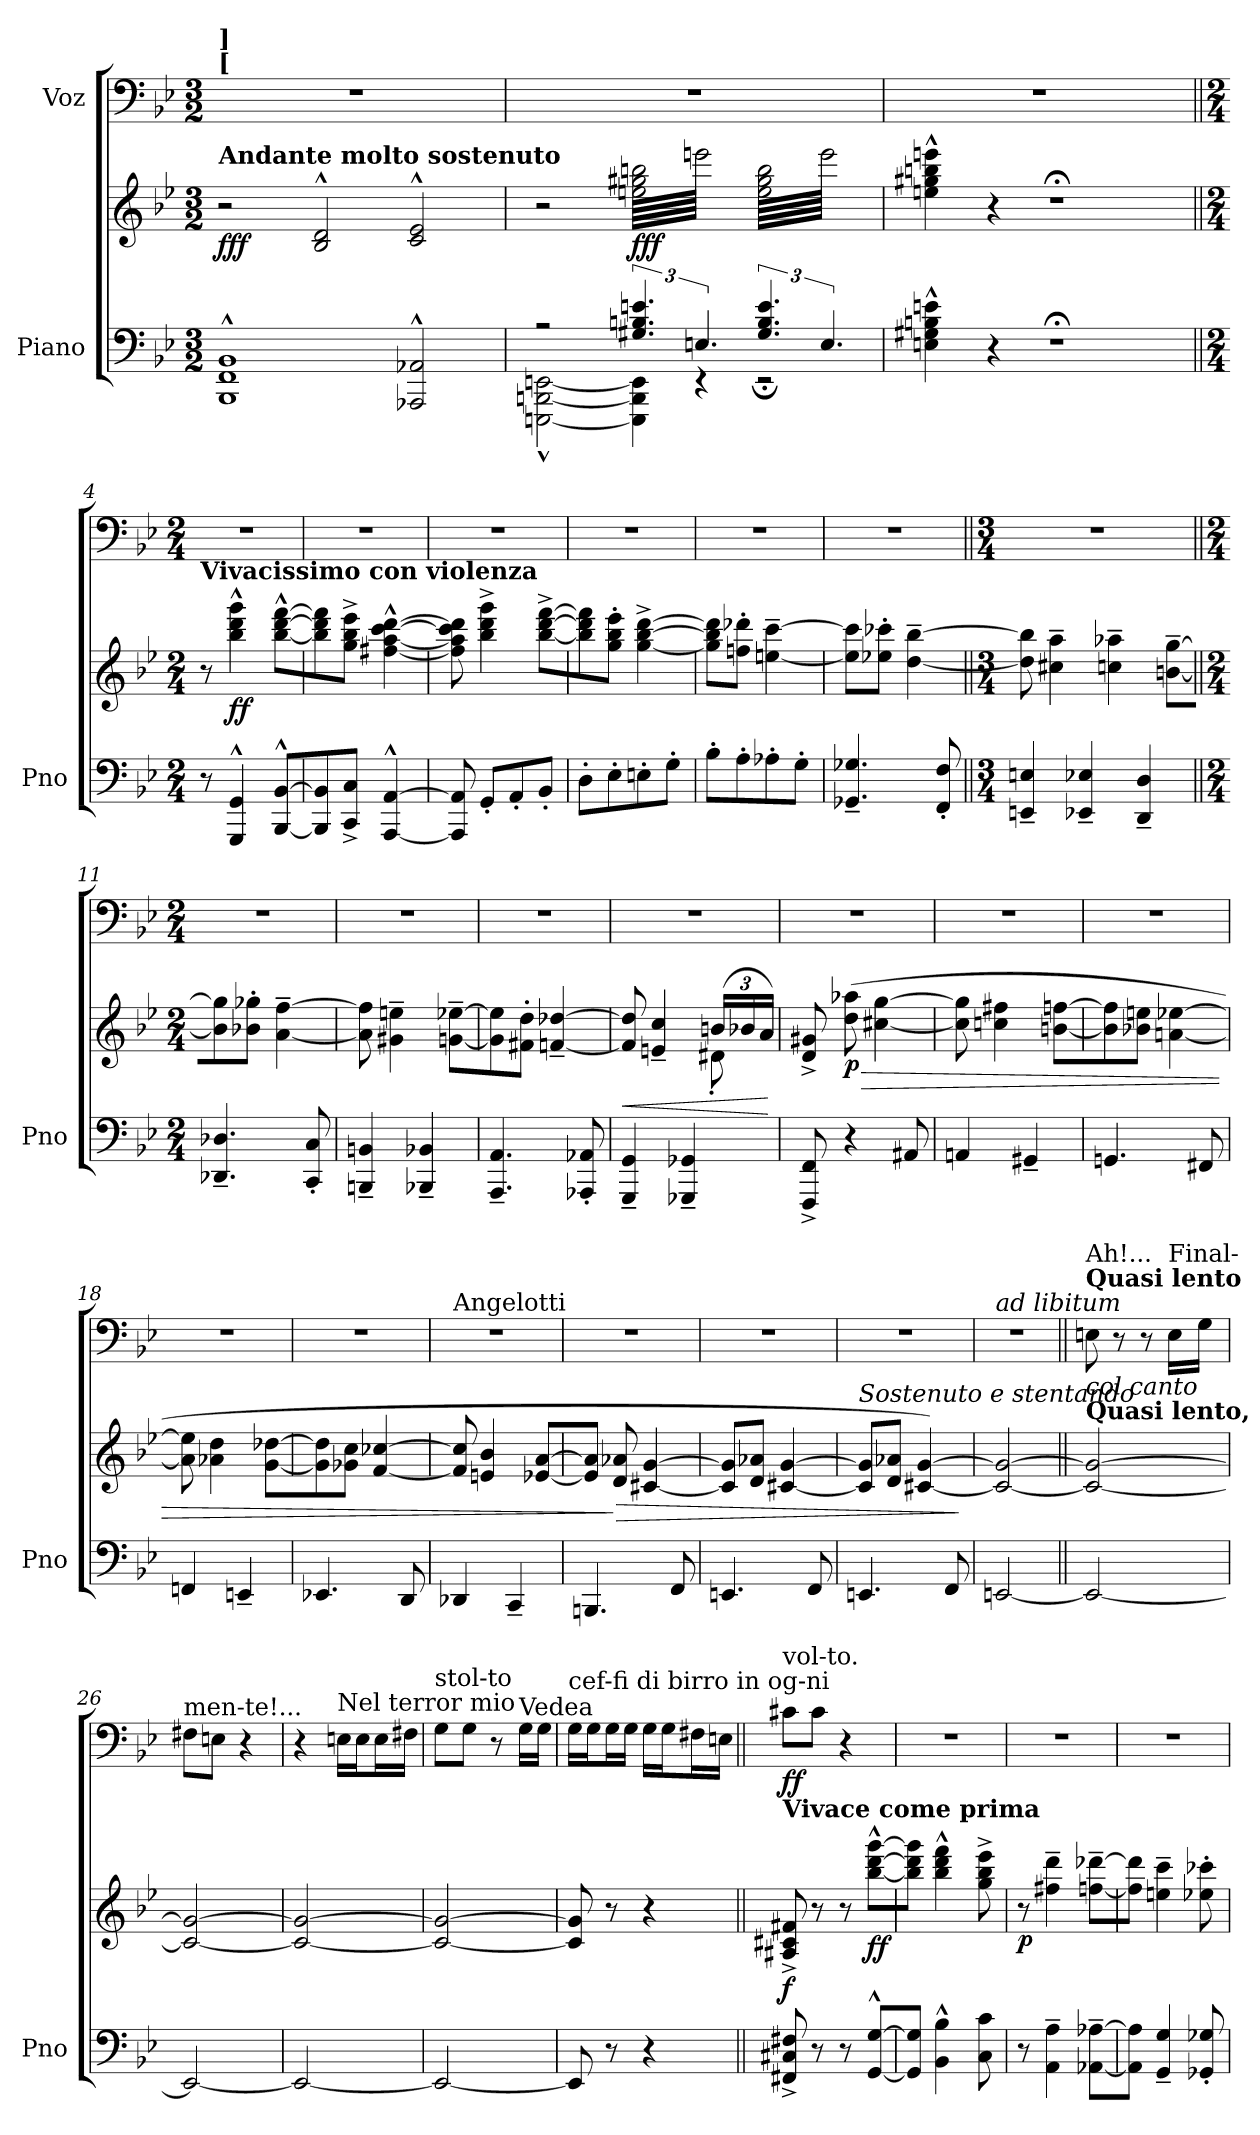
**kern	**kern	**dynam	**kern	**dynam
*part2	*part2	*part2	*part1	*part1
*staff3	*staff2	*staff2/3	*staff1	*staff1
*I"Piano	*	*	*I"Voz	*
*I'Pno	*	*	*	*
*clefF4	*clefG2	*	*clefF4	*
*k[b-e-]	*k[b-e-]	*	*k[b-e-]	*
*M3/2	*M3/2	*	*M3/2	*
*MM138	*MM138	*	*MM138	*
=1	=1	=1	=1	=1
!	!	!	!LO:TX:a:B:t=[	!
!	!	!	!LO:TX:a:B:t=]	!
!	!LO:TX:a:B:t=Andante molto sostenuto	!	!	!
!	!	!LO:DY:b	!	!
1BBB-^^ 1FF^^ 1BB-^^	2r	fff	1.r	.
.	2B-/^^ 2d/^^	.	.	.
2AAA-X/^^ 2AA-X/^^	2c/^^ 2e-/^^	.	.	.
=2	=2	=2	=2	=2
*^	*	*	*	*
2r	[2EEEn\^^ [2BBBn\^^ [2EEn\^^	2r	.	1.r	.
!	!	!LO:TX:a:t=Tutta forza	!	!	!
!	!	!	!LO:DY:b	!	!
*	*	*tremolo	*	*	*
6.G#X/ 6.Bn/ 6.en/	4EEE\] 4BBB\] 4EE\]	(64een\ 64gg#X\ 64bbn\LLLL	fff	.	.
.	.	64eeen\)	.	.	.
.	.	64een\ 64gg#X\ 64bbn\	.	.	.
.	.	64eeen\)	.	.	.
.	.	64een\ 64gg#X\ 64bbn\	.	.	.
.	.	64eeen\)	.	.	.
.	.	64een\ 64gg#X\ 64bbn\	.	.	.
.	.	64eeen\)	.	.	.
.	.	64een\ 64gg#X\ 64bbn\	.	.	.
.	.	64eeen\)	.	.	.
.	.	64een\ 64gg#X\ 64bbn\	.	.	.
.	.	64eeen\)	.	.	.
.	.	64een\ 64gg#X\ 64bbn\	.	.	.
.	.	64eeen\)	.	.	.
.	.	64een\ 64gg#X\ 64bbn\	.	.	.
.	.	64eeen\)	.	.	.
6.En/	4rEE	64een\ 64gg#X\ 64bbn\	.	.	.
.	.	64eeen\)	.	.	.
.	.	64een\ 64gg#X\ 64bbn\	.	.	.
.	.	64eeen\)	.	.	.
.	.	64een\ 64gg#X\ 64bbn\	.	.	.
.	.	64eeen\)	.	.	.
.	.	64een\ 64gg#X\ 64bbn\	.	.	.
.	.	64eeen\)	.	.	.
.	.	64een\ 64gg#X\ 64bbn\	.	.	.
.	.	64eeen\)	.	.	.
.	.	64een\ 64gg#X\ 64bbn\	.	.	.
.	.	64eeen\)	.	.	.
.	.	64een\ 64gg#X\ 64bbn\	.	.	.
.	.	64eeen\)	.	.	.
.	.	64een\ 64gg#X\ 64bbn\	.	.	.
.	.	64eeen\)JJJJ	.	.	.
6.G#/ 6.B/ 6.e/	2r;<EE	(64ee\ 64gg#\ 64bb\LLLL	.	.	.
.	.	64eee\)	.	.	.
.	.	64ee\ 64gg#\ 64bb\	.	.	.
.	.	64eee\)	.	.	.
.	.	64ee\ 64gg#\ 64bb\	.	.	.
.	.	64eee\)	.	.	.
.	.	64ee\ 64gg#\ 64bb\	.	.	.
.	.	64eee\)	.	.	.
.	.	64ee\ 64gg#\ 64bb\	.	.	.
.	.	64eee\)	.	.	.
.	.	64ee\ 64gg#\ 64bb\	.	.	.
.	.	64eee\)	.	.	.
.	.	64ee\ 64gg#\ 64bb\	.	.	.
.	.	64eee\)	.	.	.
.	.	64ee\ 64gg#\ 64bb\	.	.	.
.	.	64eee\)	.	.	.
6.E/	.	64ee\ 64gg#\ 64bb\	.	.	.
.	.	64eee\)	.	.	.
.	.	64ee\ 64gg#\ 64bb\	.	.	.
.	.	64eee\)	.	.	.
.	.	64ee\ 64gg#\ 64bb\	.	.	.
.	.	64eee\)	.	.	.
.	.	64ee\ 64gg#\ 64bb\	.	.	.
.	.	64eee\)	.	.	.
.	.	64ee\ 64gg#\ 64bb\	.	.	.
.	.	64eee\)	.	.	.
.	.	64ee\ 64gg#\ 64bb\	.	.	.
.	.	64eee\)	.	.	.
.	.	64ee\ 64gg#\ 64bb\	.	.	.
.	.	64eee\)	.	.	.
.	.	64ee\ 64gg#\ 64bb\	.	.	.
.	.	64eee\)JJJJ	.	.	.
*	*	*Xtremolo	*	*	*
*v	*v	*	*	*	*
=3	=3	=3	=3	=3
4En\^^ 4G#X\^^ 4Bn\^^ 4en\^^	4een\^^ 4gg#X\^^ 4bbn\^^ 4eeen\^^	.	1.r	.
.	.	.	.	.
.	.	.	.	.
.	.	.	.	.
.	.	.	.	.
.	.	.	.	.
.	.	.	.	.
.	.	.	.	.
.	.	.	.	.
.	.	.	.	.
.	.	.	.	.
.	.	.	.	.
.	.	.	.	.
.	.	.	.	.
.	.	.	.	.
.	.	.	.	.
4r	4r	.	.	.
1r;<	1r;<	.	.	.
=4||	=4||	=4||	=4||	=4||
*M2/4	*M2/4	*	*M2/4	*
*	*	*	*MM168	*
!	!LO:TX:a:B:t=Vivacissimo con violenza	!	!	!
8r	8r	.	2r	.
!	!	!LO:DY:b	!	!
4GGG/^^ 4GG/^^	4bb-\^^ 4ddd\^^ 4ggg\^^	ff	.	.
[8BBB-/^^ [8BB-/^^L	[8bb-\^^ [8ddd\^^ [8fff\^^L	.	.	.
=5	=5	=5	=5	=5
8BBB-/] 8BB-/]	8bb-\] 8ddd\] 8fff\]	.	2r	.
8CC/^ 8C/^J	8gg\^ 8bb-\^ 8eee-\^J	.	.	.
[4AAA/^^ [4AA/^^	[4ff#X\^^ [4aa\^^ [4ccc\^^ [4ddd\^^	.	.	.
=6	=6	=6	=6	=6
8AAA/] 8AA/]	8ff#\] 8aa\] 8ccc\] 8ddd\]	.	2r	.
8GG'/L	4bb-\^ 4ddd\^ 4ggg\^	.	.	.
8AA'/	.	.	.	.
8BB-'/J	[8bb-\^ [8ddd\^ [8fff\^L	.	.	.
=7	=7	=7	=7	=7
8D'\L	8bb-\] 8ddd\] 8fff\]	.	2r	.
8E-'\	8gg\' 8bb-\' 8eee-\'J	.	.	.
8En'\	[4gg\^ [4bb-\^ [4ddd\^	.	.	.
8G'\J	.	.	.	.
!!LO:LB:g=z
=8	=8	=8	=8	=8
8B-'\L	8gg\] 8bb-\] 8ddd\]L	.	2r	.
8A'\	8ffn\' 8ddd-X\'J	.	.	.
8A-X'\	[4een\~ [4ccc\~	.	.	.
8G'\J	.	.	.	.
=9	=9	=9	=9	=9
4.GG-X/~ 4.G-X/~	8ee\] 8ccc\]L	.	2r	.
.	8ee-X\' 8ccc-X\'J	.	.	.
.	[4dd\~ [4bb-\~	.	.	.
8FF/' 8F/'	.	.	.	.
=10||	=10||	=10||	=10||	=10||
*M3/4	*M3/4	*	*M3/4	*
4EEn/~ 4En/~	8dd\] 8bb-\]	.	2.r	.
.	4cc#X\~ 4aa\~	.	.	.
4EE-X/~ 4E-X/~	.	.	.	.
.	4ccn\~ 4aa-X\~	.	.	.
4DD/~ 4D/~	.	.	.	.
.	[8bn\~ [8gg\~L	.	.	.
=11||	=11||	=11||	=11||	=11||
*M2/4	*M2/4	*	*M2/4	*
4.DD-X/~ 4.D-X/~	8b\] 8gg\]	.	2r	.
.	8b-X\' 8gg-X\'J	.	.	.
.	[4a\~ [4ff\~	.	.	.
8CC/' 8C/'	.	.	.	.
=12	=12	=12	=12	=12
4BBBn/~ 4BBn/~	8a\] 8ff\]	.	2r	.
.	4g#X\~ 4een\~	.	.	.
4BBB-X/~ 4BB-X/~	.	.	.	.
.	[8gn\~ [8ee-X\~L	.	.	.
=13	=13	=13	=13	=13
4.AAA/~ 4.AA/~	8g\] 8ee-\]	.	2r	.
.	8f#X\' 8dd\'J	.	.	.
.	[4fn/~ [4dd-X/~	.	.	.
8AAA-X/' 8AA-X/'	.	.	.	.
!!LO:LB:g=z
=14	=14	=14	=14	=14
!	!	!LO:HP:b	!	!
*	*^	*	*	*
4GGG/~ 4GG/~	8f/] 8dd-/]	4.ryy	<	2r	.
.	4en/~ 4cc/~	.	.	.	.
4GGG-X/~ 4GG-X/~	.	.	.	.	.
*	*Xbrackettup	*	*	*	*
.	(24bn/LL	8d#X'\	.	.	.
.	24b-X/	.	.	.	.
.	24a/JJ)	.	.	.	.
*	*v	*v	*	*	*
.	.	[	.	.
=15	=15	=15	=15	=15
8FFF/^ 8FF/^	8d/^ 8g#X/^	.	2r	.
!	!	!LO:HP:b	!	!
!	!	!LO:DY:n=1:b	!	!
4r	(8dd\ 8aa-X\	> p	.	.
.	[4cc#X\ [4gg\	.	.	.
8AA#X/	.	.	.	.
=16	=16	=16	=16	=16
4AAn/	8cc#\] 8gg\]	.	2r	.
.	4ccn\ 4ff#X\	.	.	.
4GG#X~/	.	.	.	.
.	[8bn\ [8ffn\L	.	.	.
=17	=17	=17	=17	=17
4.GGn/	8b\] 8ff\]	.	2r	.
.	8b-X\ 8een\J	.	.	.
.	[4an\ [4ee-X\	.	.	.
8FF#X/	.	.	.	.
=18	=18	=18	=18	=18
4FFn/	8a\] 8ee-\]	.	2r	.
.	4a-X\ 4dd\	.	.	.
4EEn~/	.	.	.	.
.	[8g\ [8dd-X\L	.	.	.
=19	=19	=19	=19	=19
4.EE-X/	8g\] 8dd-\]	.	2r	.
.	8g-X\ 8cc\J	.	.	.
.	[4f/ [4cc-X/	.	.	.
8DD/	.	.	.	.
!!LO:LB:g=z
=20	=20	=20	=20	=20
!	!	!	!LO:TX:a:t=Angelotti	!
4DD-X/	8f/] 8cc-/]	.	2r	.
.	4en/ 4b-/	.	.	.
4CC~/	.	.	.	.
.	[8e-X/ [8a/L	.	.	.
=21	=21	=21	=21	=21
4.BBBn/	8e-/] 8a/]J	.	2r	.
!	!	!LO:HP:n=1:b	!	!
.	8d/ 8a-X/	] >	.	.
.	[4c#X/ [4g/	.	.	.
8FF/	.	.	.	.
=22	=22	=22	=22	=22
4.EEn/	8c#/] 8g/]L	.	2r	.
.	8d/ 8a-X/J	.	.	.
.	[4c#X/ [4g/	.	.	.
8FF/	.	.	.	.
=23	=23	=23	=23	=23
!	!LO:TX:a:i:t=Sostenuto e stentando	!	!	!
4.EEn/	8c#/] 8g/]L	.	2r	.
.	8d/ 8a-X/J	.	.	.
.	[4c#X/ [4g/)	.	.	.
8FF/	.	.	.	.
.	.	]	.	.
=24	=24	=24	=24	=24
!	!	!	!LO:TX:a:i:t=ad libitum	!
[2EEn/	2c#/_ 2g/_	.	2r	.
=25||	=25||	=25||	=25||	=25||
*	*	*	*MM70	*
!	!	!	!LO:TX:a:B:t=Quasi lento	!
!	!	!	!LO:TX:a:t=Ah!...	!
!	!LO:TX:a:B:t=Quasi lento,	!	!	!
!	!LO:TX:a:i:t=col canto	!	!	!
2EE/_	2c#/_ 2g/_	.	8En\	.
.	.	.	8r	.
.	.	.	8r	.
!	!	!	!LO:TX:a:t=Final-	!
.	.	.	16E\LL	.
.	.	.	16G\JJ	.
=26	=26	=26	=26	=26
!	!	!	!LO:TX:a:t=men-te!...	!
2EE/_	2c#/_ 2g/_	.	8F#X\L	.
.	.	.	8En\J	.
.	.	.	4r	.
!!LO:PB:g=z
=27	=27	=27	=27	=27
2EE/_	2c#/_ 2g/_	.	4r	.
!	!	!	!LO:TX:a:t=Nel terror mio	!
.	.	.	16En\LL	.
.	.	.	16E\J	.
.	.	.	16E\L	.
.	.	.	16F#X\JJ	.
=28	=28	=28	=28	=28
!	!	!	!LO:TX:a:t=stol-to	!
2EE/_	2c#/_ 2g/_	.	8G\L	.
.	.	.	8G\J	.
.	.	.	8r	.
!	!	!	!LO:TX:a:t=Vedea	!
.	.	.	16G\LL	.
.	.	.	16G\JJ	.
=29	=29	=29	=29	=29
!	!	!	!LO:TX:a:t=cef-fi di birro in   og-ni	!
8EE/]	8c#/] 8g/]	.	16G\LL	.
.	.	.	16G\J	.
8r	8r	.	16G\L	.
.	.	.	16G\JJ	.
4r	4r	.	16G\LL	.
.	.	.	16G\J	.
.	.	.	16F#X\L	.
.	.	.	16En\JJ	.
=30||	=30||	=30||	=30||	=30||
*	*	*	*MM168	*
!	!	!	!LO:TX:a:t=vol-to.	!
!	!LO:TX:a:B:t=Vivace come prima	!	!	!
!	!	!LO:DY:b	!	!LO:DY:b
8FF#X/^ 8C#X/^ 8F#X/^	8A#X/^ 8c#X/^ 8f#X/^	f	8c#X\L	ff
8r	8r	.	8c#\J	.
8r	8r	.	4r	.
!	!	!LO:DY:b	!	!
[8GG/^^ [8G/^^L	[8bb-\^^ [8ddd\^^ [8ggg\^^L	ff	.	.
=31	=31	=31	=31	=31
8GG/] 8G/]J	8bb-\] 8ddd\] 8ggg\]J	.	2r	.
4BB-\^^ 4B-\^^	4bb-\^^ 4ddd\^^ 4fff\^^	.	.	.
8C\ 8c\	8gg\^ 8bb-\^ 8eee-\^	.	.	.
=32	=32	=32	=32	=32
!	!	!LO:DY:b	!	!
8r	8r	p	2r	.
4AA\~ 4A\~	4ff#X\~ 4ddd\~	.	.	.
[8AA-X\~ [8A-X\~L	[8ffn\~ [8ddd-X\~L	.	.	.
=33	=33	=33	=33	=33
8AA-\] 8A-\]J	8ff\] 8ddd-\]J	.	2r	.
4GG/~ 4G/~	4een\~ 4ccc\~	.	.	.
8GG-X/' 8G-X/'	8ee-X\' 8ccc-X\'	.	.	.
=	=	=	=	=
*-	*-	*-	*-	*-
